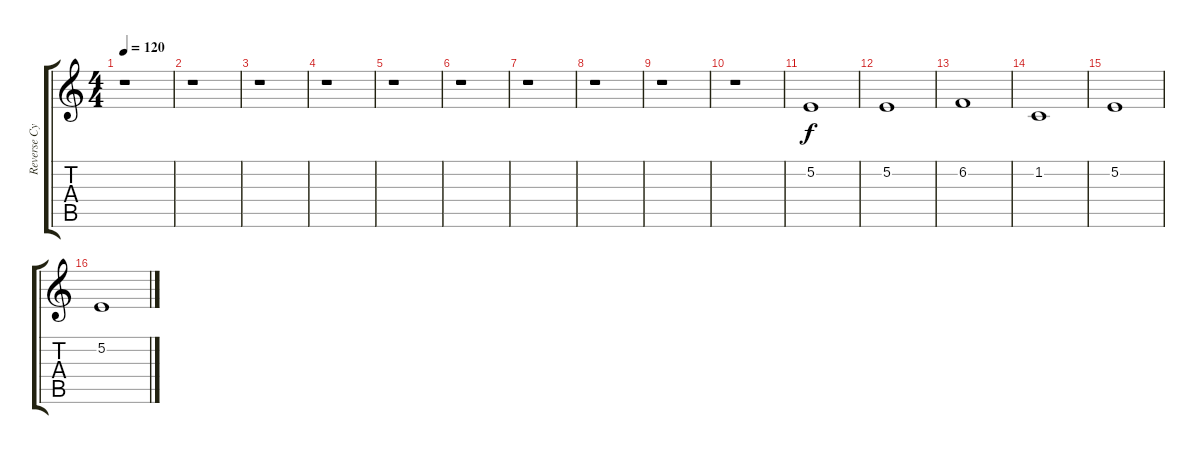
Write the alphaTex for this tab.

\track ("Reverse Cymbal" "Reverse Cy") {instrument reversecymbal}
\staff {score tabs}
\tuning (E4 B3 G3 D3 A2 E2) {hide}
\ts (4 4)
\tempo 120
\clef g2
\ks c
r.1{dy f} |
r.1 |
r.1 |
r.1 |
r.1 |
r.1 |
r.1 |
r.1 |
r.1 |
r.1 |
5.2.1 |
5.2.1 |
6.2.1 |
1.2.1 |
5.2.1 |
5.2.1
